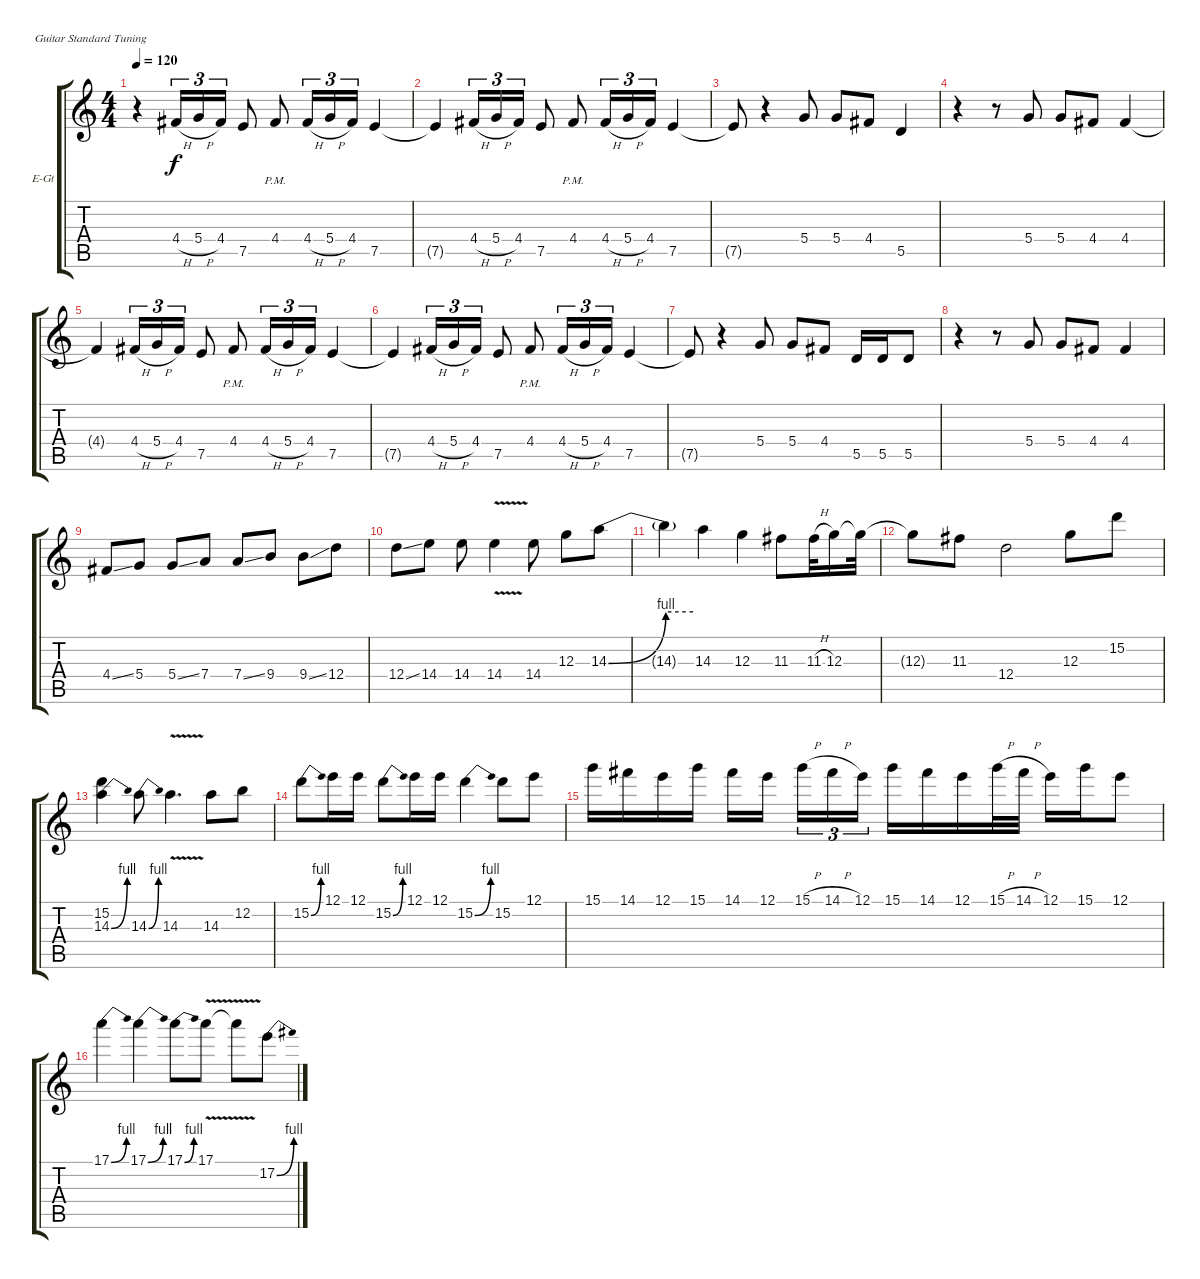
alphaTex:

\defaultSystemsLayout 4
\bracketExtendMode groupsimilarinstruments
\firstSystemTrackNameOrientation horizontal
\otherSystemsTrackNameOrientation horizontal
\track ("Hammett" "E-Gt") {instrument distortionguitar}
\staff {score tabs}
\tuning (E4 B3 G3 D3 A2 E2)
\ts (4 4)
\tempo 120
\clef g2
\ks c
r.4{dy f} 4.4{h}.16{tu (3 2)} 5.4{h}.16{tu (3 2)} 4.4.16{tu (3 2)} 7.5.8 4.4{pm}.8 4.4{h}.16{tu (3 2)} 5.4{h}.16{tu (3 2)} 4.4.16{tu (3 2)} 7.5.4 |
7.5{t}.4 4.4{h}.16{tu (3 2)} 5.4{h}.16{tu (3 2)} 4.4.16{tu (3 2)} 7.5.8 4.4{pm}.8 4.4{h}.16{tu (3 2)} 5.4{h}.16{tu (3 2)} 4.4.16{tu (3 2)} 7.5.4 |
7.5{t}.8 r.4 5.4.8 5.4.8 4.4.8 5.5.4 |
r.4 r.8 5.4.8 5.4.8 4.4.8 4.4.4 |
4.4{t}.4 4.4{h}.16{tu (3 2)} 5.4{h}.16{tu (3 2)} 4.4.16{tu (3 2)} 7.5.8 4.4{pm}.8 4.4{h}.16{tu (3 2)} 5.4{h}.16{tu (3 2)} 4.4.16{tu (3 2)} 7.5.4 |
7.5{t}.4 4.4{h}.16{tu (3 2)} 5.4{h}.16{tu (3 2)} 4.4.16{tu (3 2)} 7.5.8 4.4{pm}.8 4.4{h}.16{tu (3 2)} 5.4{h}.16{tu (3 2)} 4.4.16{tu (3 2)} 7.5.4 |
7.5{t}.8 r.4 5.4.8 5.4.8 4.4.8 5.5.16 5.5.16 5.5.8 |
r.4 r.8 5.4.8 5.4.8 4.4.8 4.4.4 |
4.4{ss}.8 5.4.8 5.4{ss}.8 7.4.8 7.4{ss}.8 9.4.8 9.4{ss}.8 12.4.8 |
12.4{ss}.8 14.4.8 14.4.8 14.4{v}.4 14.4.8 12.3.8 14.3{be (bend 0 0 60 4)}.8 |
14.3{be (hold 0 4 60 4) t}.4 14.3.4 12.3.4 11.3.8 11.3{h}.32 12.3.16 12.3{t}.32 |
12.3{t}.8 11.3.8 12.4.2 12.3.8 15.2.8 |
(15.2 14.3{be (bend 0 0 60 4)}).4 14.3{be (bend 0 0 60 4)}.8 14.3{v}.4{d} 14.3.8 12.2.8 |
15.2{be (bend 0 0 60 4)}.8 12.1.16 12.1.16 15.2{be (bend 0 0 60 4)}.8 12.1.16 12.1.16 15.2{be (bend 0 0 60 4)}.4 15.2.8 12.1.8 |
15.1.16 14.1.16 12.1.16 15.1.16 14.1.16 12.1.16 15.1{h}.16{tu (3 2)} 14.1{h}.16{tu (3 2)} 12.1.16{tu (3 2)} 15.1.16 14.1.16 12.1.16 15.1{h}.32 14.1{h}.32 12.1.16 15.1.16 12.1.8 |
17.1{be (bend 0 0 60 4)}.4 17.1{be (bend 0 0 60 4)}.4 17.1{be (bend 0 0 60 4)}.8 17.1{v}.8 17.1{v t}.8 17.2{be (bend 0 0 60 4)}.8
